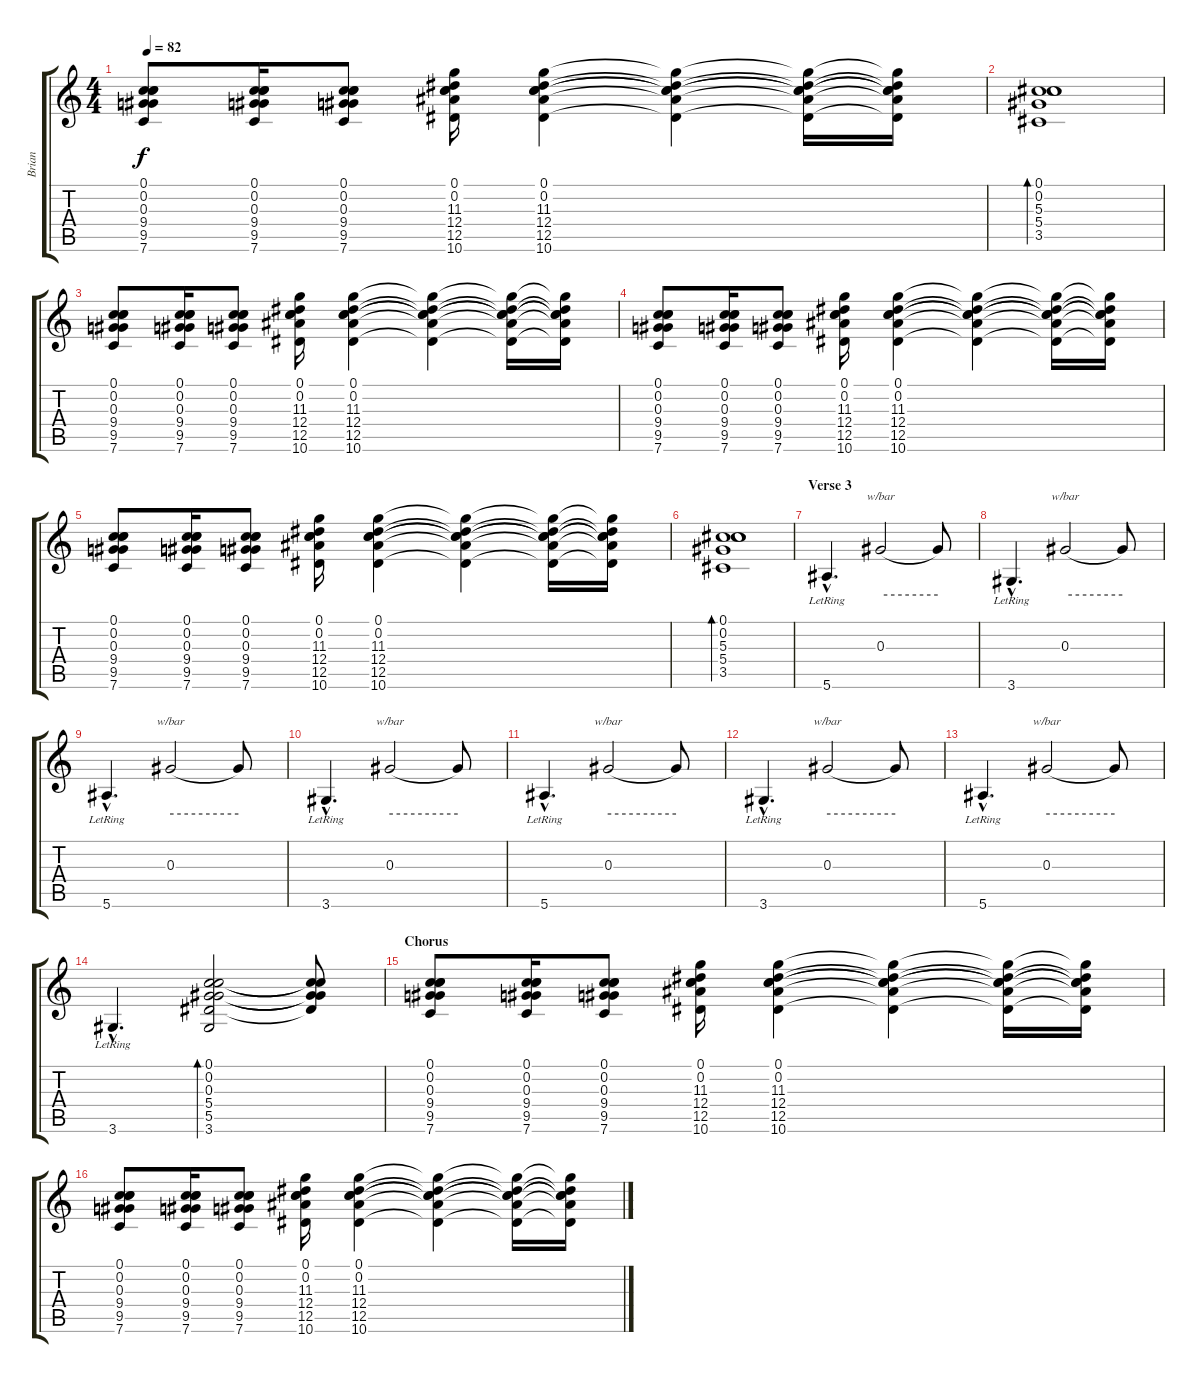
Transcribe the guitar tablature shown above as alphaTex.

\track ("Brian" "Brian") {instrument electricguitarjazz}
\staff {score tabs}
\tuning (C4 C4 Ab3 Eb3 Bb2 F2) {hide}
\ts (4 4)
\tempo 82
\clef g2
\ks c
(0.1 0.2 0.3 9.4 9.5 7.6).8{dy f} (0.1 0.2 0.3 9.4 9.5 7.6).16 (0.1 0.2 0.3 9.4 9.5 7.6).8 (0.1 0.2 11.3 12.4 12.5 10.6).16 (0.1 0.2 11.3 12.4 12.5 10.6).4 (0.1{t} 0.2{t} 11.3{t} 12.4{t} 12.5{t} 10.6{t}).4 (0.1{t} 0.2{t} 11.3{t} 12.4{t} 12.5{t} 10.6{t}).16 (0.1{t} 0.2{t} 11.3{t} 12.4{t} 12.5{t} 10.6{t}).16 |
(0.1 0.2 5.3 5.4 3.5).1{bd 120} |
(0.1 0.2 0.3 9.4 9.5 7.6).8 (0.1 0.2 0.3 9.4 9.5 7.6).16 (0.1 0.2 0.3 9.4 9.5 7.6).8 (0.1 0.2 11.3 12.4 12.5 10.6).16 (0.1 0.2 11.3 12.4 12.5 10.6).4 (0.1{t} 0.2{t} 11.3{t} 12.4{t} 12.5{t} 10.6{t}).4 (0.1{t} 0.2{t} 11.3{t} 12.4{t} 12.5{t} 10.6{t}).16 (0.1{t} 0.2{t} 11.3{t} 12.4{t} 12.5{t} 10.6{t}).16 |
(0.1 0.2 0.3 9.4 9.5 7.6).8 (0.1 0.2 0.3 9.4 9.5 7.6).16 (0.1 0.2 0.3 9.4 9.5 7.6).8 (0.1 0.2 11.3 12.4 12.5 10.6).16 (0.1 0.2 11.3 12.4 12.5 10.6).4 (0.1{t} 0.2{t} 11.3{t} 12.4{t} 12.5{t} 10.6{t}).4 (0.1{t} 0.2{t} 11.3{t} 12.4{t} 12.5{t} 10.6{t}).16 (0.1{t} 0.2{t} 11.3{t} 12.4{t} 12.5{t} 10.6{t}).16 |
(0.1 0.2 0.3 9.4 9.5 7.6).8 (0.1 0.2 0.3 9.4 9.5 7.6).16 (0.1 0.2 0.3 9.4 9.5 7.6).8 (0.1 0.2 11.3 12.4 12.5 10.6).16 (0.1 0.2 11.3 12.4 12.5 10.6).4 (0.1{t} 0.2{t} 11.3{t} 12.4{t} 12.5{t} 10.6{t}).4 (0.1{t} 0.2{t} 11.3{t} 12.4{t} 12.5{t} 10.6{t}).16 (0.1{t} 0.2{t} 11.3{t} 12.4{t} 12.5{t} 10.6{t}).16 |
(0.1 0.2 5.3 5.4 3.5).1{bd 120} |
\section ("" "Verse 3")
5.6{hac lr}.4{d} 0.3.2{tbe (hold default 0 0 60 0)} 0.3{t}.8 |
3.6{hac lr}.4{d} 0.3.2{tbe (hold default 0 0 60 0)} 0.3{t}.8 |
5.6{hac lr}.4{d} 0.3.2{tbe (hold default 0 0 60 0)} 0.3{t}.8 |
3.6{hac lr}.4{d} 0.3.2{tbe (hold default 0 0 60 0)} 0.3{t}.8 |
5.6{hac lr}.4{d} 0.3.2{tbe (hold default 0 0 60 0)} 0.3{t}.8 |
3.6{hac lr}.4{d} 0.3.2{tbe (hold default 0 0 60 0)} 0.3{t}.8 |
5.6{hac lr}.4{d} 0.3.2{tbe (hold default 0 0 60 0)} 0.3{t}.8 |
3.6{hac lr}.4{d} (0.1 0.2 0.3 5.4 5.5 3.6).2{bd 120} (0.1{t} 0.2{t} 0.3{t} 5.4{t} 5.5{t}).8 |
\section ("" "Chorus")
(0.1 0.2 0.3 9.4 9.5 7.6).8 (0.1 0.2 0.3 9.4 9.5 7.6).16 (0.1 0.2 0.3 9.4 9.5 7.6).8 (0.1 0.2 11.3 12.4 12.5 10.6).16 (0.1 0.2 11.3 12.4 12.5 10.6).4 (0.1{t} 0.2{t} 11.3{t} 12.4{t} 12.5{t} 10.6{t}).4 (0.1{t} 0.2{t} 11.3{t} 12.4{t} 12.5{t} 10.6{t}).16 (0.1{t} 0.2{t} 11.3{t} 12.4{t} 12.5{t} 10.6{t}).16 |
(0.1 0.2 0.3 9.4 9.5 7.6).8 (0.1 0.2 0.3 9.4 9.5 7.6).16 (0.1 0.2 0.3 9.4 9.5 7.6).8 (0.1 0.2 11.3 12.4 12.5 10.6).16 (0.1 0.2 11.3 12.4 12.5 10.6).4 (0.1{t} 0.2{t} 11.3{t} 12.4{t} 12.5{t} 10.6{t}).4 (0.1{t} 0.2{t} 11.3{t} 12.4{t} 12.5{t} 10.6{t}).16 (0.1{t} 0.2{t} 11.3{t} 12.4{t} 12.5{t} 10.6{t}).16
